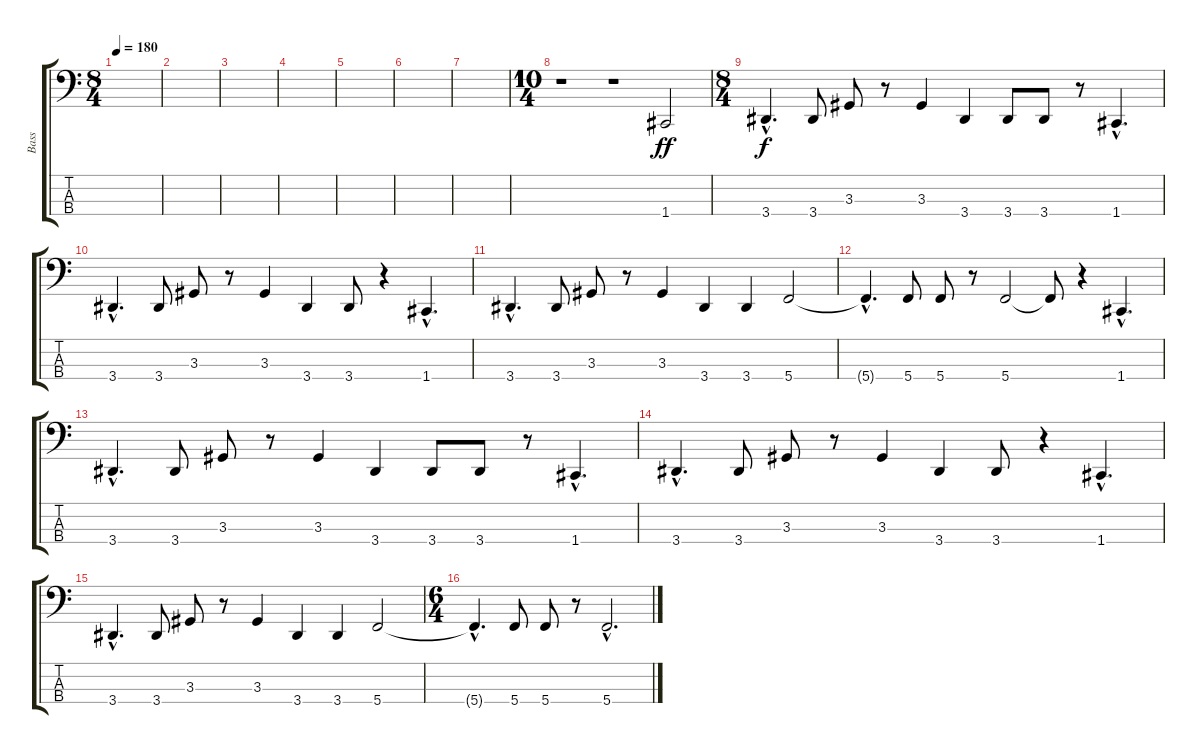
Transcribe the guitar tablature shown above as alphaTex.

\track ("Bass" "Bass") {instrument electricbassfinger}
\staff {score tabs}
\tuning (Eb2 Bb1 F1 C1) {hide}
\ts (8 4)
\tempo 180
\clef f4
\ks c
|
|
|
|
|
|
|
\ts (10 4)
r.1 r.1 1.4.2{dy ff} |
\ts (8 4)
3.4{hac}.4{d dy f} 3.4.8 3.3.8 r.8 3.3.4 3.4.4 3.4.8 3.4.8 r.8 1.4{hac}.4{d} |
3.4{hac}.4{d} 3.4.8 3.3.8 r.8 3.3.4 3.4.4 3.4.8 r.4 1.4{hac}.4{d} |
3.4{hac}.4{d} 3.4.8 3.3.8 r.8 3.3.4 3.4.4 3.4.4 5.4.2 |
5.4{hac t}.4{d} 5.4.8 5.4.8 r.8 5.4.2 5.4{t}.8 r.4 1.4{hac}.4{d} |
3.4{hac}.4{d} 3.4.8 3.3.8 r.8 3.3.4 3.4.4 3.4.8 3.4.8 r.8 1.4{hac}.4{d} |
3.4{hac}.4{d} 3.4.8 3.3.8 r.8 3.3.4 3.4.4 3.4.8 r.4 1.4{hac}.4{d} |
3.4{hac}.4{d} 3.4.8 3.3.8 r.8 3.3.4 3.4.4 3.4.4 5.4.2 |
\ts (6 4)
5.4{hac t}.4{d} 5.4.8 5.4.8 r.8 5.4{hac}.2{d}
